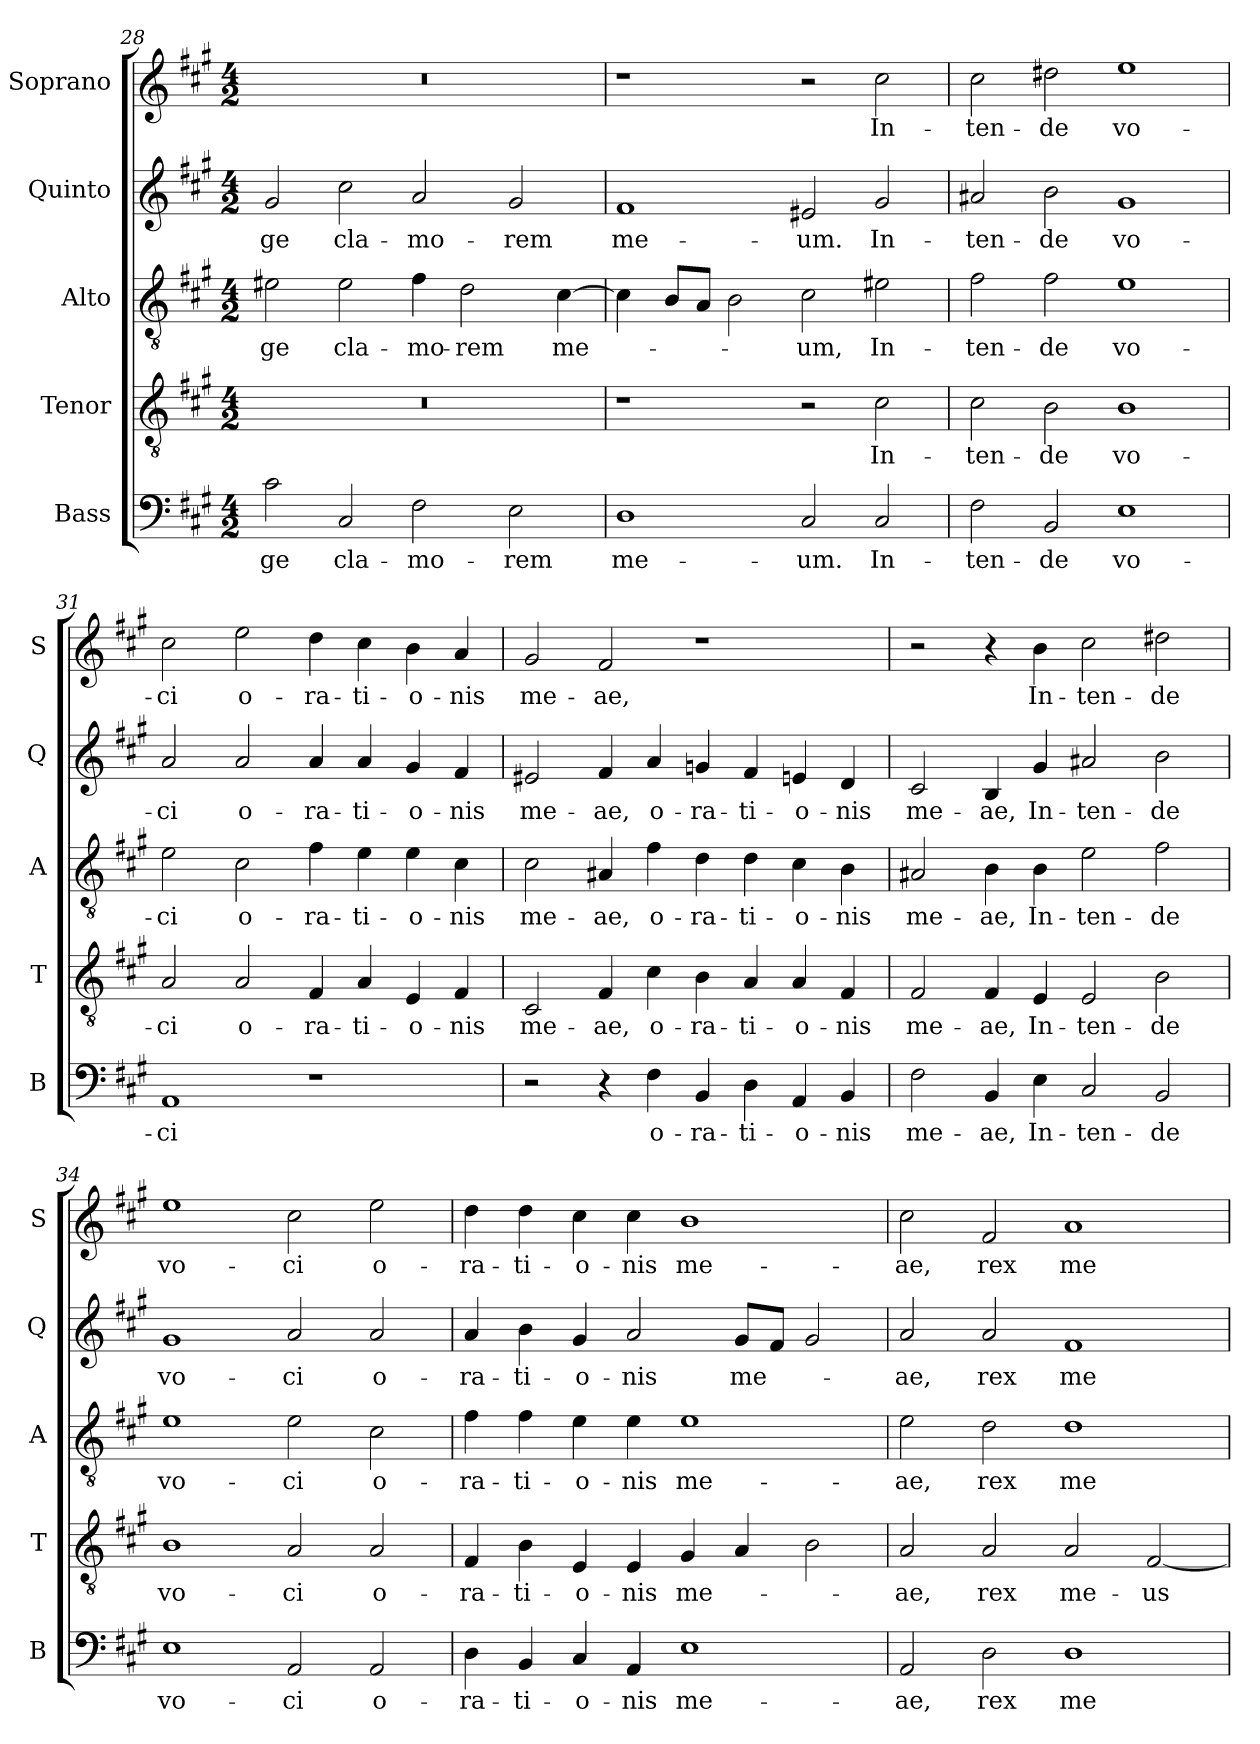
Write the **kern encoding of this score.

**kern	**text	**kern	**text	**kern	**text	**kern	**text	**kern	**text
*part5	*part5	*part4	*part4	*part3	*part3	*part2	*part2	*part1	*part1
*staff5	*staff5	*staff4	*staff4	*staff3	*staff3	*staff2	*staff2	*staff1	*staff1
*I"Bass	*	*I"Tenor	*	*I"Alto	*	*I"Quinto	*	*I"Soprano	*
*I'B	*	*I'T	*	*I'A	*	*I'Q	*	*I'S	*
*clefF4	*	*clefGv2	*	*clefGv2	*	*clefG2	*	*clefG2	*
*k[f#c#g#]	*	*k[f#c#g#]	*	*k[f#c#g#]	*	*k[f#c#g#]	*	*k[f#c#g#]	*
*A:	*	*A:	*	*A:	*	*A:	*	*A:	*
*M4/2	*	*M4/2	*	*M4/2	*	*M4/2	*	*M4/2	*
=28	=28	=28	=28	=28	=28	=28	=28	=28	=28
!	!LO:LY:b	!	!	!	!LO:LY:b	!	!LO:LY:b	!	!
2c#\	-ge	0r	.	2e#X\	-ge	2g#/	-ge	0r	.
!	!LO:LY:b	!	!	!	!LO:LY:b	!	!LO:LY:b	!	!
2C#/	cla-	.	.	2e#\	cla-	2cc#\	cla-	.	.
!	!LO:LY:b	!	!	!	!LO:LY:b	!	!LO:LY:b	!	!
2F#\	-mo-	.	.	4f#\	-mo-	2a/	-mo-	.	.
!	!	!	!	!	!LO:LY:b	!	!	!	!
.	.	.	.	2d\	-rem	.	.	.	.
!	!LO:LY:b	!	!	!	!	!	!LO:LY:b	!	!
2E\	-rem	.	.	.	.	2g#/	-rem	.	.
!	!	!	!	!	!LO:LY:b	!	!	!	!
.	.	.	.	[4c#\	me-	.	.	.	.
=29	=29	=29	=29	=29	=29	=29	=29	=29	=29
!	!LO:LY:b	!	!	!	!	!	!LO:LY:b	!	!
1D	me-	1r	.	4c#\]	.	1f#	me-	1r	.
.	.	.	.	8B/L	.	.	.	.	.
.	.	.	.	8A/J	.	.	.	.	.
.	.	.	.	2B\	.	.	.	.	.
!	!LO:LY:b	!	!	!	!LO:LY:b	!	!LO:LY:b	!	!
2C#/	-um.	2r	.	2c#\	-um,	2e#X/	-um.	2r	.
!	!LO:LY:b	!	!LO:LY:b	!	!LO:LY:b	!	!LO:LY:b	!	!LO:LY:b
2C#/	In-	2c#\	In-	2e#X\	In-	2g#/	In-	2cc#\	In-
=30	=30	=30	=30	=30	=30	=30	=30	=30	=30
!	!LO:LY:b	!	!LO:LY:b	!	!LO:LY:b	!	!LO:LY:b	!	!LO:LY:b
2F#\	-ten-	2c#\	-ten-	2f#\	-ten-	2a#X/	-ten-	2cc#\	-ten-
!	!LO:LY:b	!	!LO:LY:b	!	!LO:LY:b	!	!LO:LY:b	!	!LO:LY:b
2BB/	-de	2B\	-de	2f#\	-de	2b\	-de	2dd#X\	-de
!	!LO:LY:b	!	!LO:LY:b	!	!LO:LY:b	!	!LO:LY:b	!	!LO:LY:b
1E	vo-	1B	vo-	1e	vo-	1g#	vo-	1ee	vo-
!!LO:LB:g=z
=31	=31	=31	=31	=31	=31	=31	=31	=31	=31
!	!LO:LY:b	!	!LO:LY:b	!	!LO:LY:b	!	!LO:LY:b	!	!LO:LY:b
1AA	-ci	2A/	-ci	2e\	-ci	2a/	-ci	2cc#\	-ci
!	!	!	!LO:LY:b	!	!LO:LY:b	!	!LO:LY:b	!	!LO:LY:b
.	.	2A/	o-	2c#\	o-	2a/	o-	2ee\	o-
!	!	!	!LO:LY:b	!	!LO:LY:b	!	!LO:LY:b	!	!LO:LY:b
1r	.	4F#/	-ra-	4f#\	-ra-	4a/	-ra-	4dd\	-ra-
!	!	!	!LO:LY:b	!	!LO:LY:b	!	!LO:LY:b	!	!LO:LY:b
.	.	4A/	-ti-	4e\	-ti-	4a/	-ti-	4cc#\	-ti-
!	!	!	!LO:LY:b	!	!LO:LY:b	!	!LO:LY:b	!	!LO:LY:b
.	.	4E/	-o-	4e\	-o-	4g#/	-o-	4b\	-o-
!	!	!	!LO:LY:b	!	!LO:LY:b	!	!LO:LY:b	!	!LO:LY:b
.	.	4F#/	-nis	4c#\	-nis	4f#/	-nis	4a/	-nis
=32	=32	=32	=32	=32	=32	=32	=32	=32	=32
!	!	!	!LO:LY:b	!	!LO:LY:b	!	!LO:LY:b	!	!LO:LY:b
2r	.	2C#/	me-	2c#\	me-	2e#X/	me-	2g#/	me-
!	!	!	!LO:LY:b	!	!LO:LY:b	!	!LO:LY:b	!	!LO:LY:b
4r	.	4F#/	-ae,	4A#X/	-ae,	4f#/	-ae,	2f#/	-ae,
!	!LO:LY:b	!	!LO:LY:b	!	!LO:LY:b	!	!LO:LY:b	!	!
4F#\	o-	4c#\	o-	4f#\	o-	4a/	o-	.	.
!	!LO:LY:b	!	!LO:LY:b	!	!LO:LY:b	!	!LO:LY:b	!	!
4BB/	-ra-	4B\	-ra-	4d\	-ra-	4gn/	-ra-	1r	.
!	!LO:LY:b	!	!LO:LY:b	!	!LO:LY:b	!	!LO:LY:b	!	!
4D\	-ti-	4A/	-ti-	4d\	-ti-	4f#/	-ti-	.	.
!	!LO:LY:b	!	!LO:LY:b	!	!LO:LY:b	!	!LO:LY:b	!	!
4AA/	-o-	4A/	-o-	4c#\	-o-	4en/	-o-	.	.
!	!LO:LY:b	!	!LO:LY:b	!	!LO:LY:b	!	!LO:LY:b	!	!
4BB/	-nis	4F#/	-nis	4B\	-nis	4d/	-nis	.	.
=33	=33	=33	=33	=33	=33	=33	=33	=33	=33
!	!LO:LY:b	!	!LO:LY:b	!	!LO:LY:b	!	!LO:LY:b	!	!
2F#\	me-	2F#/	me-	2A#X/	me-	2c#/	me-	2r	.
!	!LO:LY:b	!	!LO:LY:b	!	!LO:LY:b	!	!LO:LY:b	!	!
4BB/	-ae,	4F#/	-ae,	4B\	-ae,	4B/	-ae,	4r	.
!	!LO:LY:b	!	!LO:LY:b	!	!LO:LY:b	!	!LO:LY:b	!	!LO:LY:b
4E\	In-	4E/	In-	4B\	In-	4g#/	In-	4b\	In-
!	!LO:LY:b	!	!LO:LY:b	!	!LO:LY:b	!	!LO:LY:b	!	!LO:LY:b
2C#/	-ten-	2E/	-ten-	2e\	-ten-	2a#X/	-ten-	2cc#\	-ten-
!	!LO:LY:b	!	!LO:LY:b	!	!LO:LY:b	!	!LO:LY:b	!	!LO:LY:b
2BB/	-de	2B\	-de	2f#\	-de	2b\	-de	2dd#X\	-de
=34	=34	=34	=34	=34	=34	=34	=34	=34	=34
!	!LO:LY:b	!	!LO:LY:b	!	!LO:LY:b	!	!LO:LY:b	!	!LO:LY:b
1E	vo-	1B	vo-	1e	vo-	1g#	vo-	1ee	vo-
!	!LO:LY:b	!	!LO:LY:b	!	!LO:LY:b	!	!LO:LY:b	!	!LO:LY:b
2AA/	-ci	2A/	-ci	2e\	-ci	2a/	-ci	2cc#\	-ci
!	!LO:LY:b	!	!LO:LY:b	!	!LO:LY:b	!	!LO:LY:b	!	!LO:LY:b
2AA/	o-	2A/	o-	2c#\	o-	2a/	o-	2ee\	o-
!!LO:LB:g=z
=35	=35	=35	=35	=35	=35	=35	=35	=35	=35
!	!LO:LY:b	!	!LO:LY:b	!	!LO:LY:b	!	!LO:LY:b	!	!LO:LY:b
4D\	-ra-	4F#/	-ra-	4f#\	-ra-	4a/	-ra-	4dd\	-ra-
!	!LO:LY:b	!	!LO:LY:b	!	!LO:LY:b	!	!LO:LY:b	!	!LO:LY:b
4BB/	-ti-	4B\	-ti-	4f#\	-ti-	4b\	-ti-	4dd\	-ti-
!	!LO:LY:b	!	!LO:LY:b	!	!LO:LY:b	!	!LO:LY:b	!	!LO:LY:b
4C#/	-o-	4E/	-o-	4e\	-o-	4g#/	-o-	4cc#\	-o-
!	!LO:LY:b	!	!LO:LY:b	!	!LO:LY:b	!	!LO:LY:b	!	!LO:LY:b
4AA/	-nis	4E/	-nis	4e\	-nis	2a/	-nis	4cc#\	-nis
!	!LO:LY:b	!	!LO:LY:b	!	!LO:LY:b	!	!	!	!LO:LY:b
1E	me-	4G#/	me-	1e	me-	.	.	1b	me-
!	!	!	!	!	!	!	!LO:LY:b	!	!
.	.	4A/	.	.	.	8g#/L	me-	.	.
.	.	.	.	.	.	8f#/J	.	.	.
.	.	2B\	.	.	.	2g#/	.	.	.
=36	=36	=36	=36	=36	=36	=36	=36	=36	=36
!	!LO:LY:b	!	!LO:LY:b	!	!LO:LY:b	!	!LO:LY:b	!	!LO:LY:b
2AA/	-ae,	2A/	-ae,	2e\	-ae,	2a/	-ae,	2cc#\	-ae,
!	!LO:LY:b	!	!LO:LY:b	!	!LO:LY:b	!	!LO:LY:b	!	!LO:LY:b
2D\	rex	2A/	rex	2d\	rex	2a/	rex	2f#/	rex
!	!LO:LY:b	!	!LO:LY:b	!	!LO:LY:b	!	!LO:LY:b	!	!LO:LY:b
1D	me-	2A/	me-	1d	me-	1f#	me-	1a	me-
!	!	!	!LO:LY:b	!	!	!	!	!	!
.	.	[2F#/	-us	.	.	.	.	.	.
=	=	=	=	=	=	=	=	=	=
*-	*-	*-	*-	*-	*-	*-	*-	*-	*-
